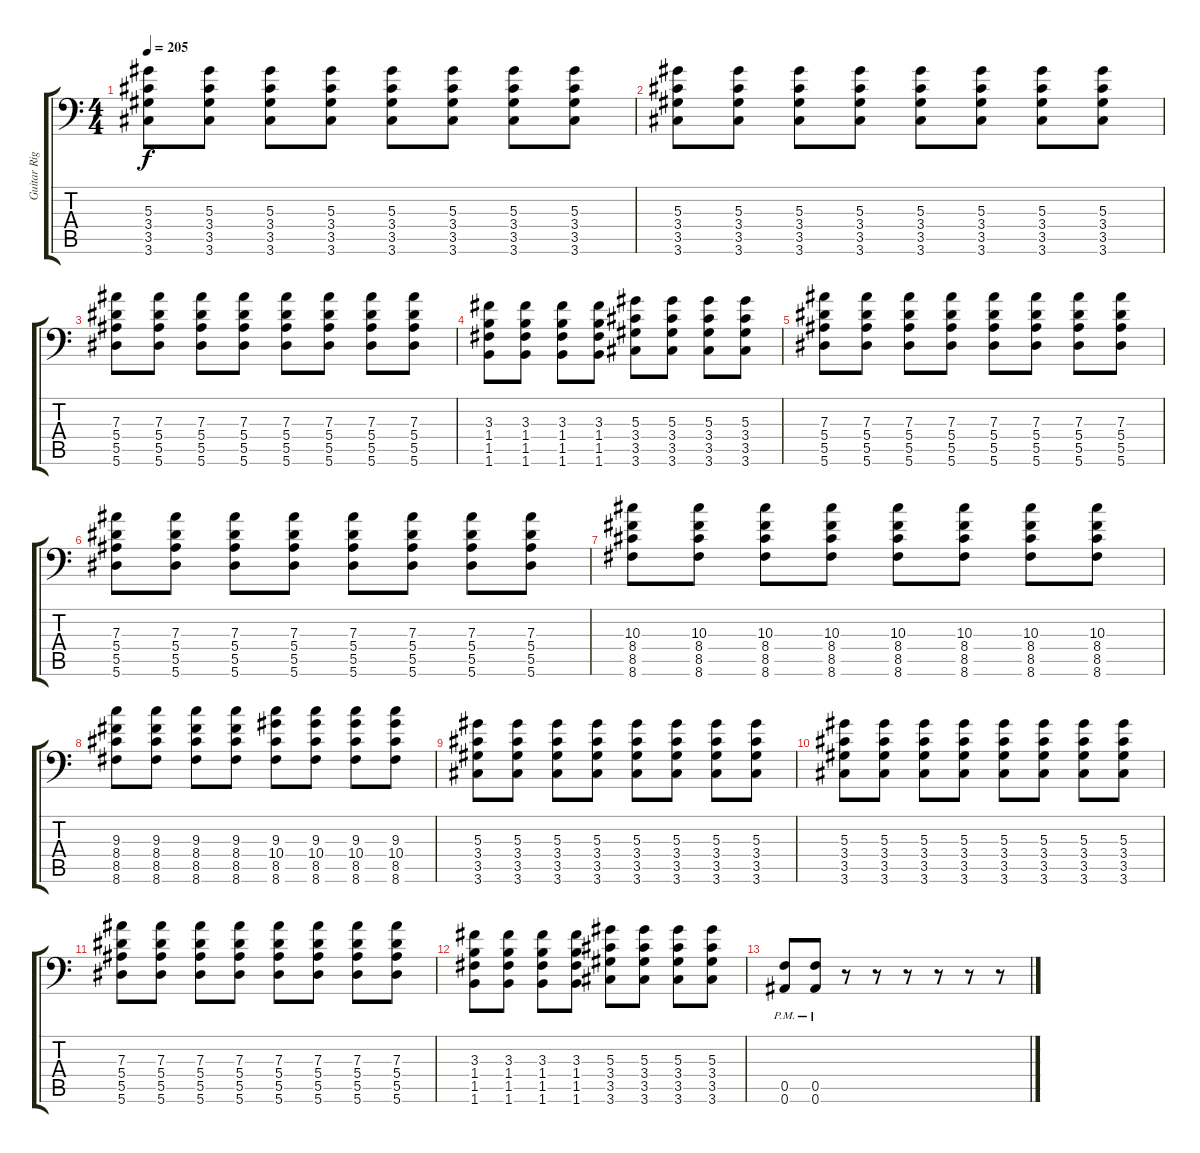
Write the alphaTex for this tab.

\track ("Guitar Right" "Guitar Rig") {instrument distortionguitar}
\staff {score tabs}
\tuning (C4 G3 Eb3 Bb2 F2 Bb1) {hide}
\ts (4 4)
\tempo 205
\clef f4
\ks c
(5.3 3.4 3.5 3.6).8{dy f} (5.3 3.4 3.5 3.6).8 (5.3 3.4 3.5 3.6).8 (5.3 3.4 3.5 3.6).8 (5.3 3.4 3.5 3.6).8 (5.3 3.4 3.5 3.6).8 (5.3 3.4 3.5 3.6).8 (5.3 3.4 3.5 3.6).8 |
(5.3 3.4 3.5 3.6).8 (5.3 3.4 3.5 3.6).8 (5.3 3.4 3.5 3.6).8 (5.3 3.4 3.5 3.6).8 (5.3 3.4 3.5 3.6).8 (5.3 3.4 3.5 3.6).8 (5.3 3.4 3.5 3.6).8 (5.3 3.4 3.5 3.6).8 |
(7.3 5.4 5.5 5.6).8 (7.3 5.4 5.5 5.6).8 (7.3 5.4 5.5 5.6).8 (7.3 5.4 5.5 5.6).8 (7.3 5.4 5.5 5.6).8 (7.3 5.4 5.5 5.6).8 (7.3 5.4 5.5 5.6).8 (7.3 5.4 5.5 5.6).8 |
(3.3 1.4 1.5 1.6).8 (3.3 1.4 1.5 1.6).8 (3.3 1.4 1.5 1.6).8 (3.3 1.4 1.5 1.6).8 (5.3 3.4 3.5 3.6).8 (5.3 3.4 3.5 3.6).8 (5.3 3.4 3.5 3.6).8 (5.3 3.4 3.5 3.6).8 |
(7.3 5.4 5.5 5.6).8 (7.3 5.4 5.5 5.6).8 (7.3 5.4 5.5 5.6).8 (7.3 5.4 5.5 5.6).8 (7.3 5.4 5.5 5.6).8 (7.3 5.4 5.5 5.6).8 (7.3 5.4 5.5 5.6).8 (7.3 5.4 5.5 5.6).8 |
(7.3 5.4 5.5 5.6).8 (7.3 5.4 5.5 5.6).8 (7.3 5.4 5.5 5.6).8 (7.3 5.4 5.5 5.6).8 (7.3 5.4 5.5 5.6).8 (7.3 5.4 5.5 5.6).8 (7.3 5.4 5.5 5.6).8 (7.3 5.4 5.5 5.6).8 |
(10.3 8.4 8.5 8.6).8 (10.3 8.4 8.5 8.6).8 (10.3 8.4 8.5 8.6).8 (10.3 8.4 8.5 8.6).8 (10.3 8.4 8.5 8.6).8 (10.3 8.4 8.5 8.6).8 (10.3 8.4 8.5 8.6).8 (10.3 8.4 8.5 8.6).8 |
(9.3 8.4 8.5 8.6).8 (9.3 8.4 8.5 8.6).8 (9.3 8.4 8.5 8.6).8 (9.3 8.4 8.5 8.6).8 (9.3 10.4 8.5 8.6).8 (9.3 10.4 8.5 8.6).8 (9.3 10.4 8.5 8.6).8 (9.3 10.4 8.5 8.6).8 |
(5.3 3.4 3.5 3.6).8 (5.3 3.4 3.5 3.6).8 (5.3 3.4 3.5 3.6).8 (5.3 3.4 3.5 3.6).8 (5.3 3.4 3.5 3.6).8 (5.3 3.4 3.5 3.6).8 (5.3 3.4 3.5 3.6).8 (5.3 3.4 3.5 3.6).8 |
(5.3 3.4 3.5 3.6).8 (5.3 3.4 3.5 3.6).8 (5.3 3.4 3.5 3.6).8 (5.3 3.4 3.5 3.6).8 (5.3 3.4 3.5 3.6).8 (5.3 3.4 3.5 3.6).8 (5.3 3.4 3.5 3.6).8 (5.3 3.4 3.5 3.6).8 |
(7.3 5.4 5.5 5.6).8 (7.3 5.4 5.5 5.6).8 (7.3 5.4 5.5 5.6).8 (7.3 5.4 5.5 5.6).8 (7.3 5.4 5.5 5.6).8 (7.3 5.4 5.5 5.6).8 (7.3 5.4 5.5 5.6).8 (7.3 5.4 5.5 5.6).8 |
(3.3 1.4 1.5 1.6).8 (3.3 1.4 1.5 1.6).8 (3.3 1.4 1.5 1.6).8 (3.3 1.4 1.5 1.6).8 (5.3 3.4 3.5 3.6).8 (5.3 3.4 3.5 3.6).8 (5.3 3.4 3.5 3.6).8 (5.3 3.4 3.5 3.6).8 |
(0.5{pm} 0.6{pm}).8 (0.5{pm} 0.6{pm}).8 r.8 r.8 r.8 r.8 r.8 r.8
